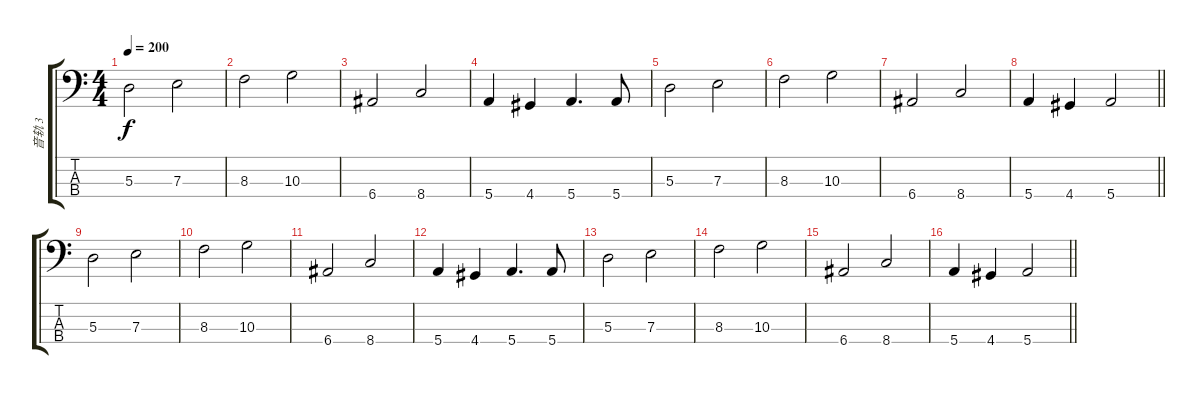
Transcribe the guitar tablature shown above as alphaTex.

\track ("音轨 3" "音轨 3") {instrument electricbasspick}
\staff {score tabs}
\tuning (G2 D2 A1 E1) {hide}
\ts (4 4)
\tempo 200
\clef f4
\ks c
5.3.2{dy f} 7.3.2 |
8.3.2 10.3.2 |
6.4.2 8.4.2 |
5.4.4 4.4.4 5.4.4{d} 5.4.8 |
5.3.2 7.3.2 |
8.3.2 10.3.2 |
6.4.2 8.4.2 |
\barLineRight lightlight
5.4.4 4.4.4 5.4.2 |
5.3.2 7.3.2 |
8.3.2 10.3.2 |
6.4.2 8.4.2 |
5.4.4 4.4.4 5.4.4{d} 5.4.8 |
5.3.2 7.3.2 |
8.3.2 10.3.2 |
6.4.2 8.4.2 |
\barLineRight lightlight
5.4.4 4.4.4 5.4.2
